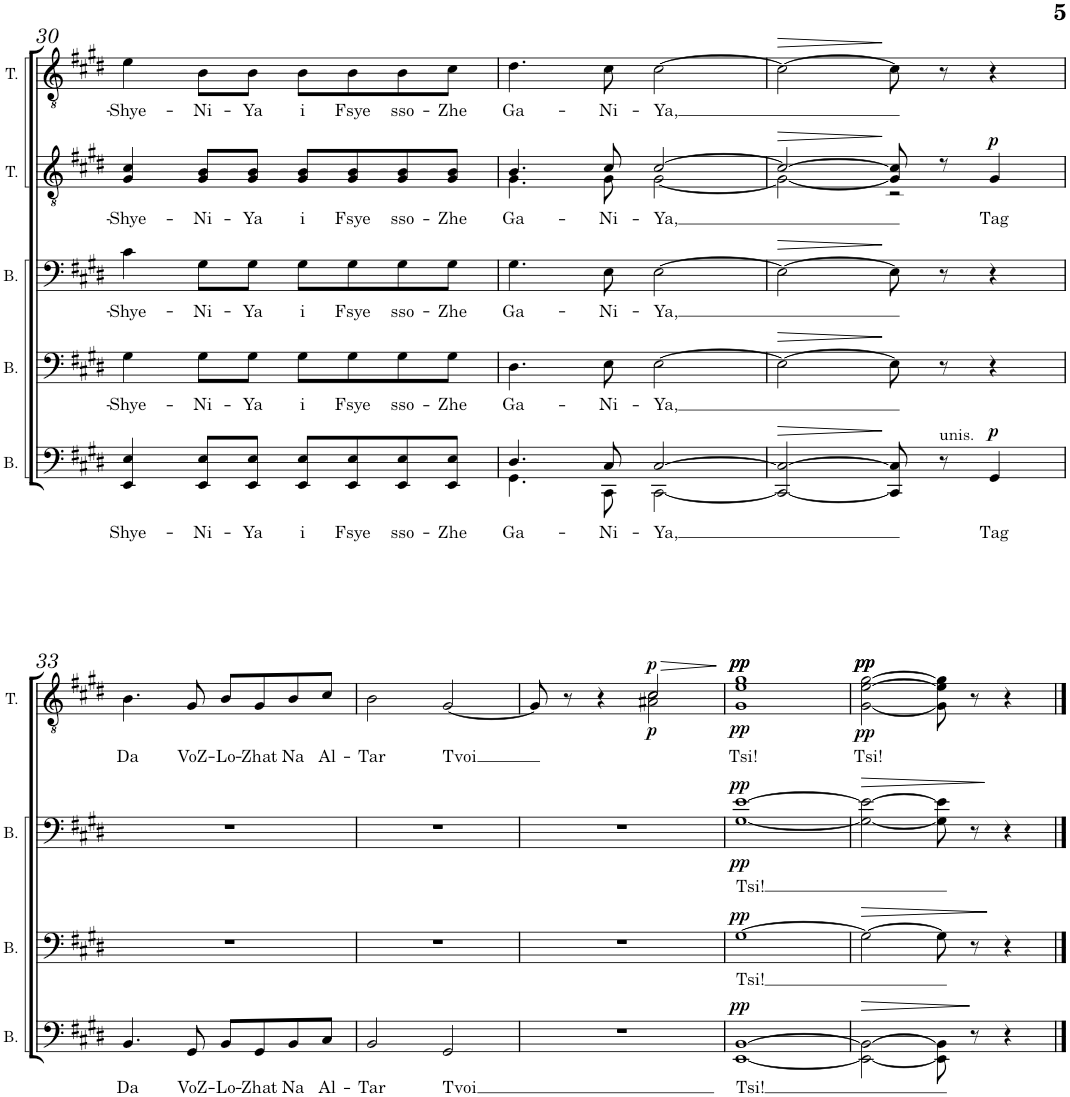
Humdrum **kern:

**kern	**text	**dynam	**kern	**text	**dynam	**kern	**text	**dynam	**kern	**text	**dynam	**kern	**text	**dynam
*part5	*part5	*part5	*part4	*part4	*part4	*part3	*part3	*part3	*part2	*part2	*part2	*part1	*part1	*part1
*staff5	*staff5	*staff5	*staff4	*staff4	*staff4	*staff3	*staff3	*staff3	*staff2	*staff2	*staff2	*staff1	*staff1	*staff1
*I"Bass	*	*	*I"Bass	*	*	*I"Bass	*	*	*I"Tenor	*	*	*I"Tenor	*	*
*I'B.	*	*	*I'B.	*	*	*I'B.	*	*	*I'T.	*	*	*I'T.	*	*
!!LO:PB:g=z
*clefF4	*	*	*clefF4	*	*	*clefF4	*	*	*clefGv2	*	*	*clefGv2	*	*
*k[f#c#g#d#]	*	*	*k[f#c#g#d#]	*	*	*k[f#c#g#d#]	*	*	*k[f#c#g#d#]	*	*	*k[f#c#g#d#]	*	*
*M4/4	*	*	*M4/4	*	*	*M4/4	*	*	*M4/4	*	*	*M4/4	*	*
=30	=30	=30	=30	=30	=30	=30	=30	=30	=30	=30	=30	=30	=30	=30
!	!LO:LY:b	!	!	!LO:LY:b	!	!	!LO:LY:b	!	!	!LO:LY:b	!	!	!LO:LY:b	!
4EE/ 4E/	Shye-	.	4G#\	-Shye-	.	4c#\	-Shye-	.	4G#/ 4c#/	-Shye-	.	4e\	-Shye-	.
!	!LO:LY:b	!	!	!LO:LY:b	!	!	!LO:LY:b	!	!	!LO:LY:b	!	!	!LO:LY:b	!
8EE/ 8E/L	-Ni-	.	8G#\L	-Ni-	.	8G#\L	-Ni-	.	8G#/ 8B/L	-Ni-	.	8B\L	-Ni-	.
!	!LO:LY:b	!	!	!LO:LY:b	!	!	!LO:LY:b	!	!	!LO:LY:b	!	!	!LO:LY:b	!
8EE/ 8E/J	-Ya	.	8G#\J	-Ya	.	8G#\J	-Ya	.	8G#/ 8B/J	-Ya	.	8B\J	-Ya	.
!	!LO:LY:b	!	!	!LO:LY:b	!	!	!LO:LY:b	!	!	!LO:LY:b	!	!	!LO:LY:b	!
8EE/ 8E/L	i	.	8G#\L	i	.	8G#\L	i	.	8G#/ 8B/L	i	.	8B\L	i	.
!	!LO:LY:b	!	!	!LO:LY:b	!	!	!LO:LY:b	!	!	!LO:LY:b	!	!	!LO:LY:b	!
8EE/ 8E/	Fsye	.	8G#\	Fsye	.	8G#\	Fsye	.	8G#/ 8B/	Fsye	.	8B\	Fsye	.
!	!LO:LY:b	!	!	!LO:LY:b	!	!	!LO:LY:b	!	!	!LO:LY:b	!	!	!LO:LY:b	!
8EE/ 8E/	sso-	.	8G#\	sso-	.	8G#\	sso-	.	8G#/ 8B/	sso-	.	8B\	sso-	.
!	!LO:LY:b	!	!	!LO:LY:b	!	!	!LO:LY:b	!	!	!LO:LY:b	!	!	!LO:LY:b	!
8EE/ 8E/J	-Zhe	.	8G#\J	-Zhe	.	8G#\J	-Zhe	.	8G#/ 8B/J	-Zhe	.	8c#\J	-Zhe	.
=31	=31	=31	=31	=31	=31	=31	=31	=31	=31	=31	=31	=31	=31	=31
!	!LO:LY:b	!	!	!LO:LY:b	!	!	!LO:LY:b	!	!	!LO:LY:b	!	!	!LO:LY:b	!
*^	*	*	*	*	*	*	*	*	*^	*	*	*	*	*
4.D#/	4.GG#\	Ga-	.	4.D#\	Ga-	.	4.G#\	Ga-	.	4.B/	4.G#\	Ga-	.	4.d#\	Ga-	.
!	!	!LO:LY:b	!	!	!LO:LY:b	!	!	!LO:LY:b	!	!	!	!LO:LY:b	!	!	!LO:LY:b	!
8C#/	8CC#\	-Ni-	.	8E\	-Ni-	.	8E\	-Ni-	.	8c#/	8G#\	-Ni-	.	8c#\	-Ni-	.
!	!	!LO:LY:b	!	!	!LO:LY:b	!	!	!LO:LY:b	!	!	!	!LO:LY:b	!	!	!LO:LY:b	!
[2C#/	[2CC#\	-Ya,	.	[2E\	-Ya,	.	[2E\	-Ya,	.	[2c#/	[2G#\	-Ya,	.	[2c#\	-Ya,	.
=32	=32	=32	=32	=32	=32	=32	=32	=32	=32	=32	=32	=32	=32	=32	=32	=32
!	!	!	!LO:HP:b	!	!	!LO:HP:b	!	!	!LO:HP:b	!	!	!	!LO:HP:b	!	!	!LO:HP:b
*v	*v	*	*	*	*	*	*	*	*	*	*	*	*	*	*	*
2CC#/_ 2C#/_	.	>	2E\_	.	>	2E\_	.	>	2c#/_	2G#\_	.	>	2c#\_	.	>
8CC#/] 8C#/]	.	]	8E\]	.	]	8E\]	.	]	8G#/] 8c#/]	2r	.	]	8c#\]	.	]
!LO:TX:a:t=unis.	!	!	!	!	!	!	!	!	!	!	!	!	!	!	!
8r	.	.	8r	.	.	8r	.	.	8r	.	.	.	8r	.	.
!	!LO:LY:b	!LO:DY:a	!	!	!	!	!	!	!	!	!LO:LY:b	!LO:DY:a	!	!	!
4GG#/	Tag	p	4r	.	.	4r	.	.	4G#/	.	Tag	p	4r	.	.
*	*	*	*	*	*	*	*	*	*v	*v	*	*	*	*	*
!!LO:LB:g=z
=33	=33	=33	=33	=33	=33	=33	=33	=33	=33	=33	=33	=33	=33	=33
!	!LO:LY:b	!	!	!	!	!	!	!	!	!	!	!	!LO:LY:b	!
4.BB/	Da	.	1r	.	.	1r	.	.	1r	.	.	4.B\	Da	.
!	!LO:LY:b	!	!	!	!	!	!	!	!	!	!	!	!LO:LY:b	!
8GG#/	VoZ-	.	.	.	.	.	.	.	.	.	.	8G#/	VoZ-	.
!	!LO:LY:b	!	!	!	!	!	!	!	!	!	!	!	!LO:LY:b	!
8BB/L	-Lo-	.	.	.	.	.	.	.	.	.	.	8B/L	-Lo-	.
!	!LO:LY:b	!	!	!	!	!	!	!	!	!	!	!	!LO:LY:b	!
8GG#/	-Zhat	.	.	.	.	.	.	.	.	.	.	8G#/	-Zhat	.
!	!LO:LY:b	!	!	!	!	!	!	!	!	!	!	!	!LO:LY:b	!
8BB/	Na	.	.	.	.	.	.	.	.	.	.	8B/	Na	.
!	!LO:LY:b	!	!	!	!	!	!	!	!	!	!	!	!LO:LY:b	!
8C#/J	Al-	.	.	.	.	.	.	.	.	.	.	8c#/J	Al-	.
=34	=34	=34	=34	=34	=34	=34	=34	=34	=34	=34	=34	=34	=34	=34
!	!LO:LY:b	!	!	!	!	!	!	!	!	!	!	!	!LO:LY:b	!
2BB/	-Tar	.	1r	.	.	1r	.	.	1r	.	.	2B\	Tar	.
!	!LO:LY:b	!	!	!	!	!	!	!	!	!	!	!	!LO:LY:b	!
2GG#/	Tvoi	.	.	.	.	.	.	.	.	.	.	[2G#/	Tvoi	.
=35	=35	=35	=35	=35	=35	=35	=35	=35	=35	=35	=35	=35	=35	=35
*	*	*	*	*	*	*	*	*	*	*	*	*^	*	*
1r	.	.	1r	.	.	1r	.	.	1r	.	.	8G#/]	2ryy	.	.
.	.	.	.	.	.	.	.	.	.	.	.	8r	.	.	.
.	.	.	.	.	.	.	.	.	.	.	.	4r	.	.	.
!	!	!	!	!	!	!	!	!	!	!	!	!	!	!	!LO:HP:b
!	!	!	!	!	!	!	!	!	!	!	!	!	!	!	!LO:DY:n=1:a
!	!	!	!	!	!	!	!	!	!	!	!	!	!	!	!LO:DY:n=2:b
.	.	.	.	.	.	.	.	.	.	.	.	2c#/	2A#X\ 2c#\	.	> p p
*	*	*	*	*	*	*	*	*	*	*	*	*v	*v	*	*
.	.	.	.	.	.	.	.	.	.	.	.	.	.	]
=36	=36	=36	=36	=36	=36	=36	=36	=36	=36	=36	=36	=36	=36	=36
!	!LO:LY:b	!LO:DY:a	!	!LO:LY:b	!LO:DY:a	!	!LO:LY:b	!LO:DY:a	!	!	!	!	!LO:LY:b	!
*	*	*	*	*	*	*^	*	*	*	*	*	*^	*	*
*	*	*	*	*	*	*	*	*	*	*	*	*	*	*^	*	*
!	!	!	!	!	!	!	!	!	!LO:DY:n=1:b	!	!	!	!	!	!	!	!LO:DY:b
!	!	!	!	!	!	!	!	!	!	!	!	!	!	!	!	!	!LO:DY:n=1:a
!	!	!	!	!	!	!	!	!	!	!	!	!	!	!	!	!	!LO:DY:n=2:a
[1EE [1BB	Tsi!	pp	[1G#	Tsi!	pp	[1e	[1G#	Tsi!	pp pp	1r	.	.	1g#	1e	1G#	Tsi!	pp pp pp
=37	=37	=37	=37	=37	=37	=37	=37	=37	=37	=37	=37	=37	=37	=37	=37	=37	=37
!	!	!LO:HP:b	!	!	!LO:HP:b	!	!	!	!LO:HP:b	!	!	!	!	!	!	!LO:LY:b	!LO:DY:b
!	!	!	!	!	!	!	!	!	!	!	!	!	!	!	!	!	!LO:DY:n=1:a
!	!	!	!	!	!	!	!	!	!	!	!	!	!	!	!	!	!LO:DY:n=2:a
*	*	*	*	*	*	*v	*v	*	*	*	*	*	*v	*v	*v	*	*
2EE\_ 2BB\_	.	>	2G#\_	.	>	2G#\_ 2e\_	.	>	1r	.	.	[2G#\ [2e\ [2g#\	Tsi!	pp pp pp
8EE\] 8BB\]	.	.	8G#\]	.	.	8G#\] 8e\]	.	.	.	.	.	8G#\] 8e\] 8g#\]	.	.
8r	.	]	8r	.	.	8r	.	.	.	.	.	8r	.	.
4r	.	.	4r	.	]	4r	.	]	.	.	.	4r	.	.
==	==	==	==	==	==	==	==	==	==	==	==	==	==	==
*-	*-	*-	*-	*-	*-	*-	*-	*-	*-	*-	*-	*-	*-	*-
